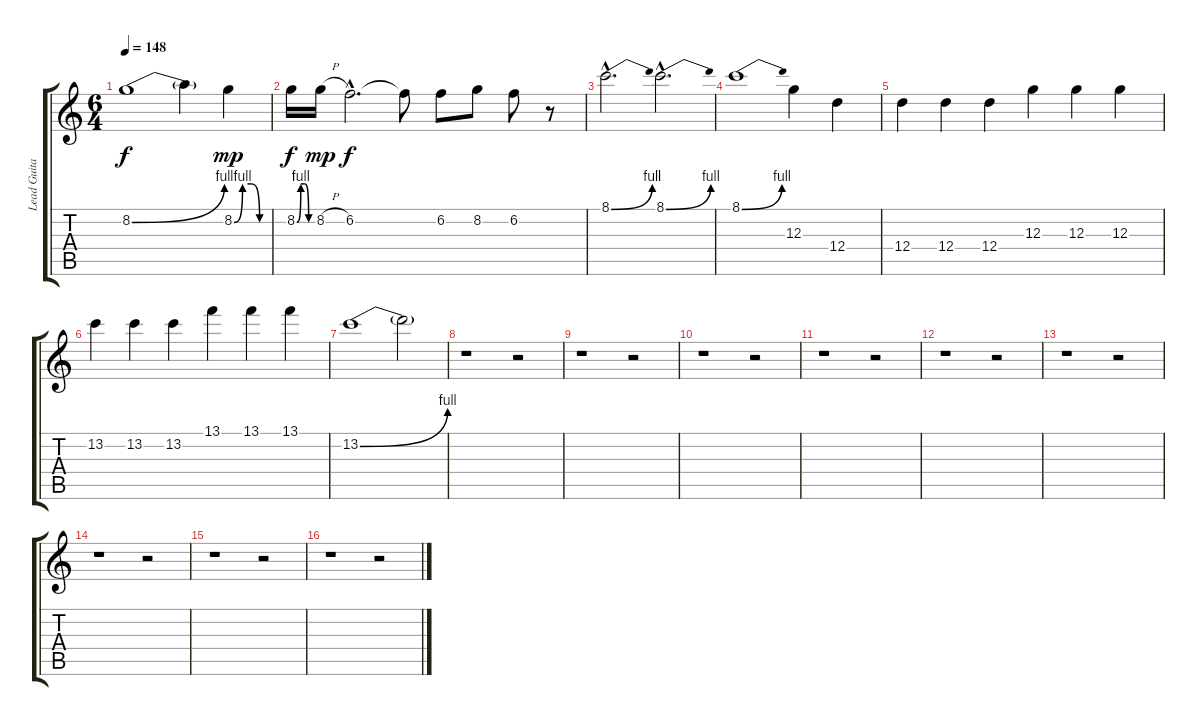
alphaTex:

\track ("Lead Guitar" "Lead Guita") {instrument overdrivenguitar}
\staff {score tabs}
\tuning (E4 B3 G3 D3 A2 E2) {hide}
\ts (6 4)
\tempo 148
\clef g2
\ks c
8.2{be (bend 0 0 60 4)}.1{dy f} 8.2{t}.4 8.2{be (custom 0 0 15 4 30 4 45 0 60 0)}.4{dy mp} |
8.2{be (custom 0 0 15 4 30 4 45 0 60 0)}.16{dy f} 8.2{h}.16{dy mp} 6.2{hac}.2{d dy f} 6.2{t}.8 6.2.8 8.2.8 6.2.8 r.8 |
8.1{be (bend 0 0 60 4) hac}.2{d} 8.1{be (bend 0 0 60 4) hac}.2{d} |
8.1{be (bend 0 0 60 4)}.1 12.3.4 12.4.4 |
12.4.4 12.4.4 12.4.4 12.3.4 12.3.4 12.3.4 |
13.2.4 13.2.4 13.2.4 13.1.4 13.1.4 13.1.4 |
13.2{be (bend 0 0 60 4)}.1 13.2{t}.2 |
r.1 r.2 |
r.1 r.2 |
r.1 r.2 |
r.1 r.2 |
r.1 r.2 |
r.1 r.2 |
r.1 r.2 |
r.1 r.2 |
r.1 r.2
